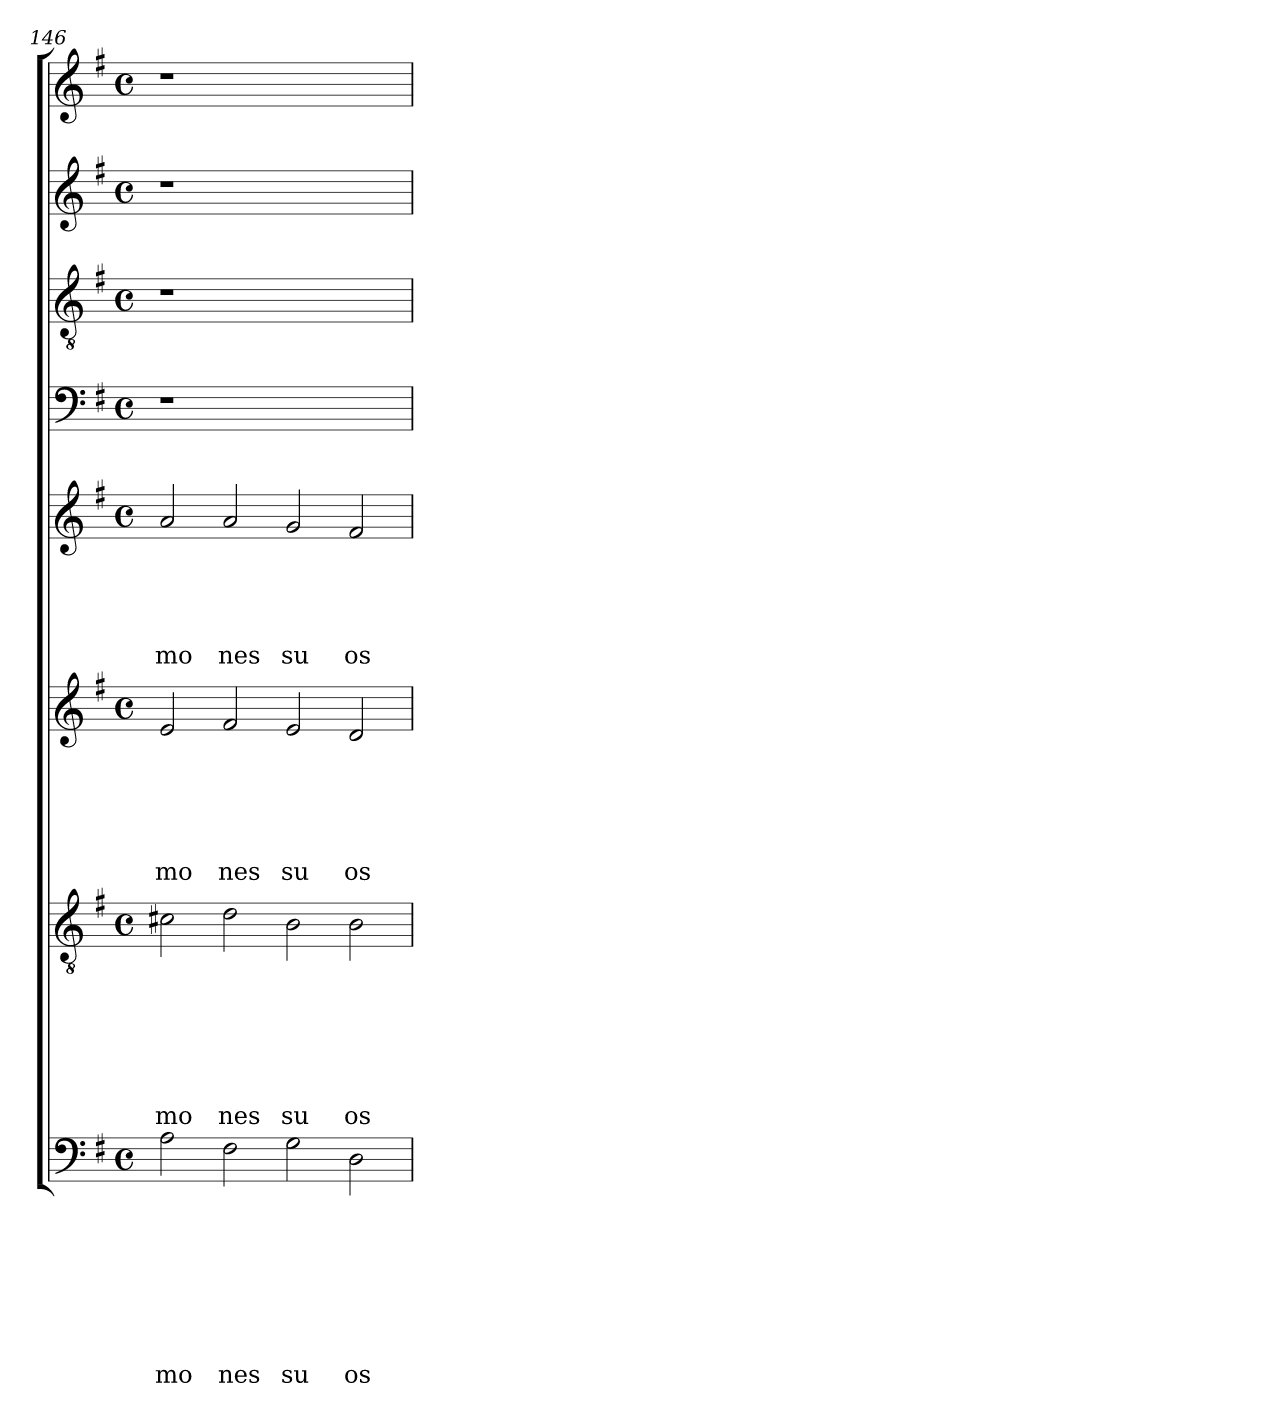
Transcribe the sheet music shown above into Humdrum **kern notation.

**kern	**text	**text	**text	**text	**text	**text	**text	**text	**kern	**text	**text	**text	**text	**text	**text	**text	**kern	**text	**text	**text	**text	**text	**text	**kern	**text	**text	**text	**text	**text	**kern	**kern	**kern	**kern
*part8	*part8	*part8	*part8	*part8	*part8	*part8	*part8	*part8	*part7	*part7	*part7	*part7	*part7	*part7	*part7	*part7	*part6	*part6	*part6	*part6	*part6	*part6	*part6	*part5	*part5	*part5	*part5	*part5	*part5	*part4	*part3	*part2	*part1
*staff8	*staff8	*staff8	*staff8	*staff8	*staff8	*staff8	*staff8	*staff8	*staff7	*staff7	*staff7	*staff7	*staff7	*staff7	*staff7	*staff7	*staff6	*staff6	*staff6	*staff6	*staff6	*staff6	*staff6	*staff5	*staff5	*staff5	*staff5	*staff5	*staff5	*staff4	*staff3	*staff2	*staff1
*clefF4	*	*	*	*	*	*	*	*	*clefGv2	*	*	*	*	*	*	*	*clefG2	*	*	*	*	*	*	*clefG2	*	*	*	*	*	*clefF4	*clefGv2	*clefG2	*clefG2
*k[f#]	*	*	*	*	*	*	*	*	*k[f#]	*	*	*	*	*	*	*	*k[f#]	*	*	*	*	*	*	*k[f#]	*	*	*	*	*	*k[f#]	*k[f#]	*k[f#]	*k[f#]
*G:	*	*	*	*	*	*	*	*	*G:	*	*	*	*	*	*	*	*G:	*	*	*	*	*	*	*G:	*	*	*	*	*	*G:	*G:	*G:	*G:
*M4/4	*	*	*	*	*	*	*	*	*M4/4	*	*	*	*	*	*	*	*M4/4	*	*	*	*	*	*	*M4/4	*	*	*	*	*	*M4/4	*M4/4	*M4/4	*M4/4
*met(c)	*	*	*	*	*	*	*	*	*met(c)	*	*	*	*	*	*	*	*met(c)	*	*	*	*	*	*	*met(c)	*	*	*	*	*	*met(c)	*met(c)	*met(c)	*met(c)
=146	=146	=146	=146	=146	=146	=146	=146	=146	=146	=146	=146	=146	=146	=146	=146	=146	=146	=146	=146	=146	=146	=146	=146	=146	=146	=146	=146	=146	=146	=146	=146	=146	=146
!	!	!	!	!	!	!	!	!LO:LY:b	!	!	!	!	!	!	!	!LO:LY:b	!	!	!	!	!	!	!LO:LY:b	!	!	!	!	!	!LO:LY:b	!	!	!	!
2A\	.	.	.	.	.	.	.	mo	2c#X\	.	.	.	.	.	.	mo	2e/	.	.	.	.	.	mo	2a/	.	.	.	.	mo	1r	1r	1r	1r
!	!	!	!	!	!	!	!	!LO:LY:b	!	!	!	!	!	!	!	!LO:LY:b	!	!	!	!	!	!	!LO:LY:b	!	!	!	!	!	!LO:LY:b	!	!	!	!
2F#\	.	.	.	.	.	.	.	nes	2d\	.	.	.	.	.	.	nes	2f#/	.	.	.	.	.	nes	2a/	.	.	.	.	nes	.	.	.	.
!	!	!	!	!	!	!	!	!LO:LY:b	!	!	!	!	!	!	!	!LO:LY:b	!	!	!	!	!	!	!LO:LY:b	!	!	!	!	!	!LO:LY:b	!	!	!	!
2G\	.	.	.	.	.	.	.	su	2B\	.	.	.	.	.	.	su	2e/	.	.	.	.	.	su	2g/	.	.	.	.	su	1ryy	1ryy	1ryy	1ryy
!	!	!	!	!	!	!	!	!LO:LY:b	!	!	!	!	!	!	!	!LO:LY:b	!	!	!	!	!	!	!LO:LY:b	!	!	!	!	!	!LO:LY:b	!	!	!	!
2D\	.	.	.	.	.	.	.	os	2B\	.	.	.	.	.	.	os	2d/	.	.	.	.	.	os	2f#/	.	.	.	.	os	.	.	.	.
=	=	=	=	=	=	=	=	=	=	=	=	=	=	=	=	=	=	=	=	=	=	=	=	=	=	=	=	=	=	=	=	=	=
*-	*-	*-	*-	*-	*-	*-	*-	*-	*-	*-	*-	*-	*-	*-	*-	*-	*-	*-	*-	*-	*-	*-	*-	*-	*-	*-	*-	*-	*-	*-	*-	*-	*-
